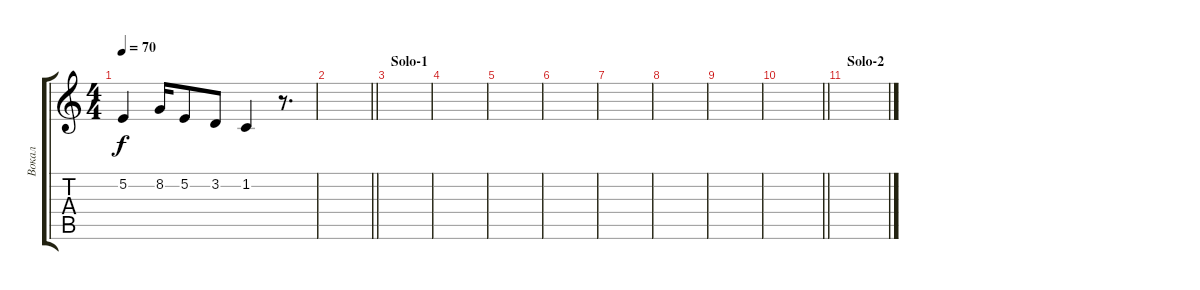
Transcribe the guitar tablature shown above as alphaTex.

\track ("Вокал" "Вокал") {instrument flute}
\staff {score tabs}
\tuning (E4 B3 G3 D3 A2 E2) {hide}
\ts (4 4)
\tempo 70
\clef g2
\ks c
5.2.4{dy f} 8.2.16 5.2.8 3.2.8 1.2.4 r.8{d} |
\barLineRight lightlight
|
\section ("" "Solo-1")
|
|
|
|
|
|
|
\barLineRight lightlight
|
\section ("" "Solo-2")
